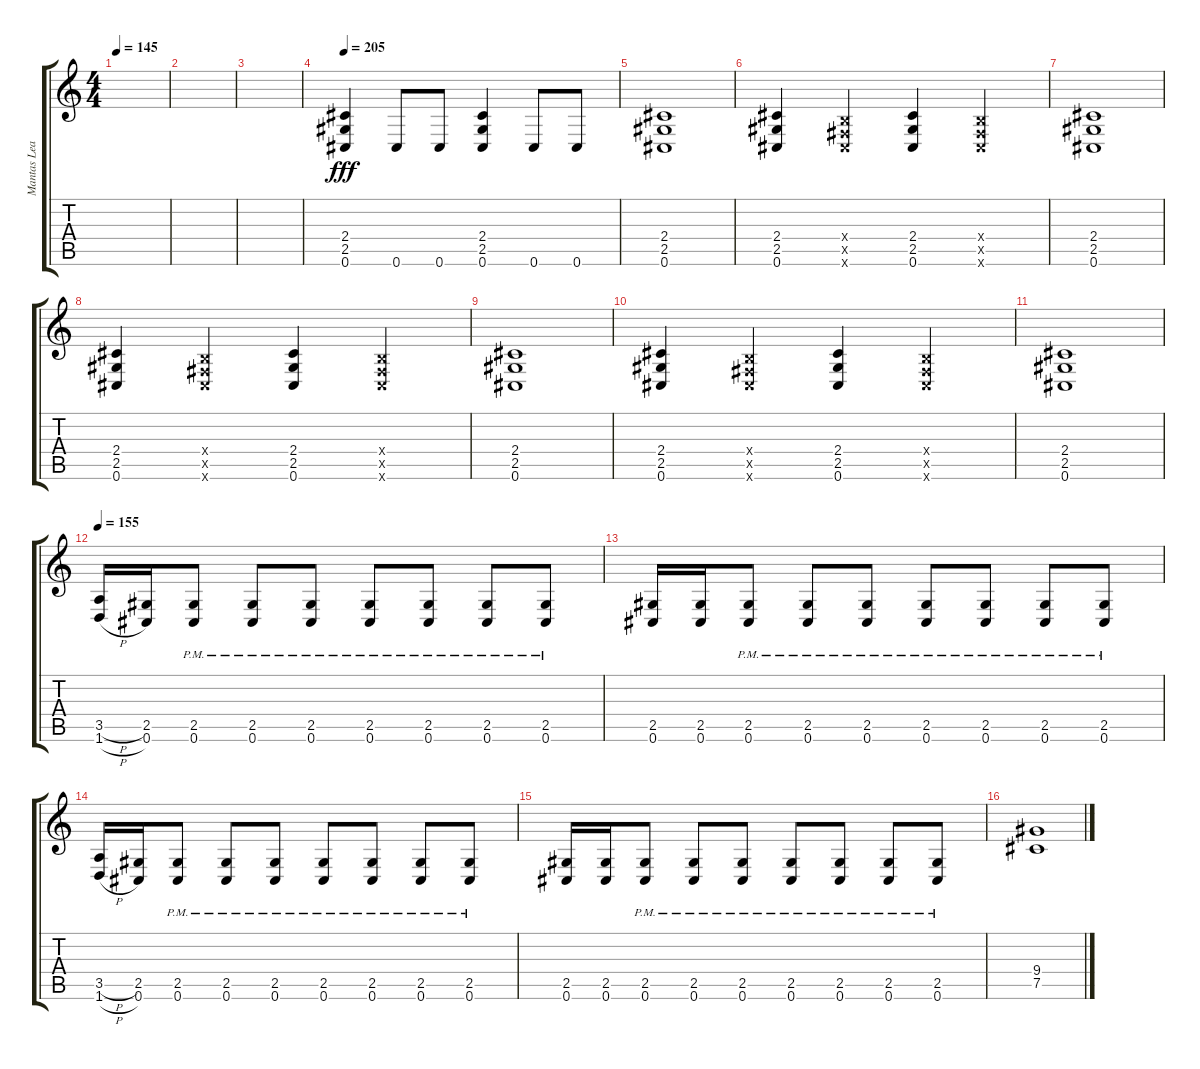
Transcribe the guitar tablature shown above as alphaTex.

\track ("Mantas Lead/Overdub" "Mantas Lea") {instrument distortionguitar}
\staff {score tabs}
\tuning (Db4 Ab3 E3 B2 Gb2 Db2) {hide}
\ts (4 4)
\tempo 145
\clef g2
\ks c
|
|
|
\tempo 205
(2.4 2.5 0.6).4{dy fff instrument distortionguitar} 0.6.8 0.6.8 (2.4 2.5 0.6).4 0.6.8 0.6.8 |
(2.4 2.5 0.6).1 |
(2.4 2.5 0.6).4{instrument distortionguitar} (0.4{x} 0.5{x} 0.6{x}).4 (2.4 2.5 0.6).4 (0.4{x} 0.5{x} 0.6{x}).4 |
(2.4 2.5 0.6).1 |
(2.4 2.5 0.6).4{instrument distortionguitar} (0.4{x} 0.5{x} 0.6{x}).4 (2.4 2.5 0.6).4 (0.4{x} 0.5{x} 0.6{x}).4 |
(2.4 2.5 0.6).1 |
(2.4 2.5 0.6).4{instrument distortionguitar} (0.4{x} 0.5{x} 0.6{x}).4 (2.4 2.5 0.6).4 (0.4{x} 0.5{x} 0.6{x}).4 |
(2.4 2.5 0.6).1 |
\tempo 155
(3.5{h} 1.6{h}).16 (2.5 0.6).16 (2.5{pm} 0.6{pm}).8 (2.5{pm} 0.6{pm}).8 (2.5{pm} 0.6{pm}).8 (2.5{pm} 0.6{pm}).8 (2.5{pm} 0.6{pm}).8 (2.5{pm} 0.6{pm}).8 (2.5{pm} 0.6{pm}).8 |
(2.5 0.6).16 (2.5 0.6).16 (2.5{pm} 0.6{pm}).8 (2.5{pm} 0.6{pm}).8 (2.5{pm} 0.6{pm}).8 (2.5{pm} 0.6{pm}).8 (2.5{pm} 0.6{pm}).8 (2.5{pm} 0.6{pm}).8 (2.5{pm} 0.6{pm}).8 |
(3.5{h} 1.6{h}).16 (2.5 0.6).16 (2.5{pm} 0.6{pm}).8 (2.5{pm} 0.6{pm}).8 (2.5{pm} 0.6{pm}).8 (2.5{pm} 0.6{pm}).8 (2.5{pm} 0.6{pm}).8 (2.5{pm} 0.6{pm}).8 (2.5{pm} 0.6{pm}).8 |
(2.5 0.6).16 (2.5 0.6).16 (2.5{pm} 0.6{pm}).8 (2.5{pm} 0.6{pm}).8 (2.5{pm} 0.6{pm}).8 (2.5{pm} 0.6{pm}).8 (2.5{pm} 0.6{pm}).8 (2.5{pm} 0.6{pm}).8 (2.5{pm} 0.6{pm}).8 |
(9.4 7.5).1
